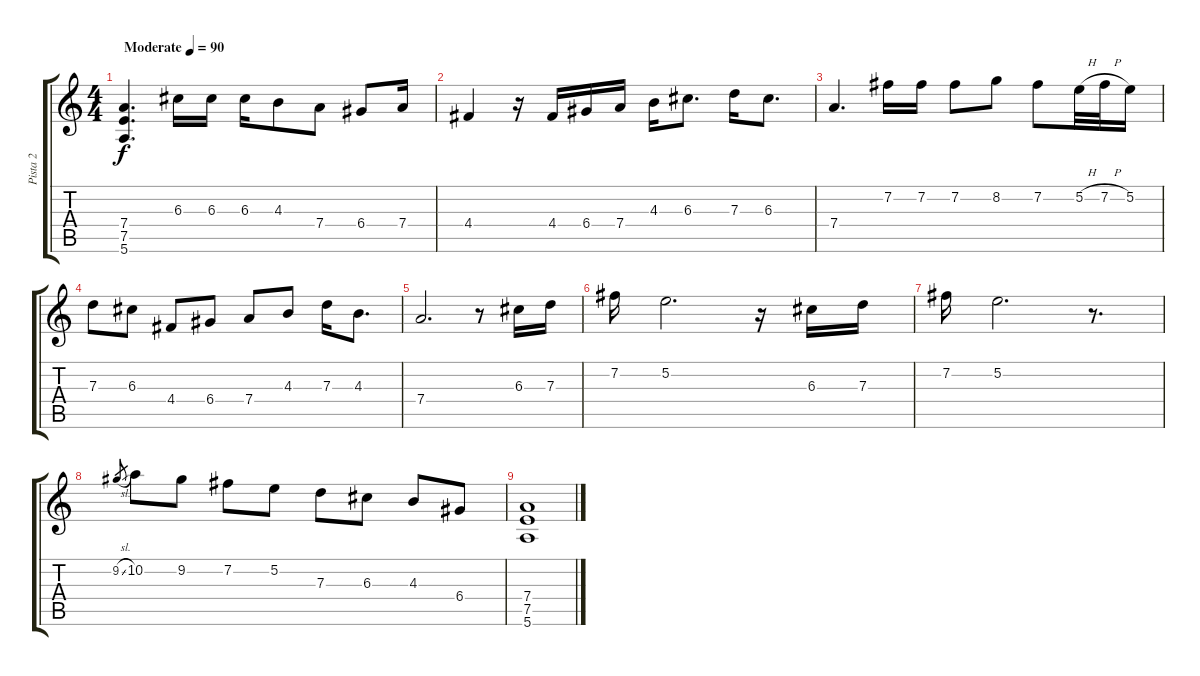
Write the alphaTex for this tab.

\track ("Pista 2" "Pista 2") {instrument distortionguitar}
\staff {score tabs}
\tuning (E4 B3 G3 D3 A2 E2) {hide}
\ts (4 4)
\tempo (90 "Moderate")
\clef g2
\ks c
(7.4 7.5 5.6).4{d dy f instrument distortionguitar} 6.3.16 6.3.16 6.3.16 4.3.8 7.4.8 6.4.8 7.4.16 |
4.4.4 r.16 4.4.16 6.4.16 7.4.16 4.3.16 6.3.8{d} 7.3.16 6.3.8{d} |
7.4.4{d} 7.2.16 7.2.16 7.2.8 8.2.8 7.2.8 5.2{h}.32 7.2{h}.32 5.2.16 |
7.3.8 6.3.8 4.4.8 6.4.8 7.4.8 4.3.8 7.3.16 4.3.8{d} |
7.4.2{d} r.8 6.3.16 7.3.16 |
7.2.16 5.2.2{d} r.16 6.3.16 7.3.16 |
7.2.16 5.2.2{d} r.8{d} |
9.2{sl}.8{gr} 10.2.8 9.2.8 7.2.8 5.2.8 7.3.8 6.3.8 4.3.8 6.4.8 |
(7.4 7.5 5.6).1
